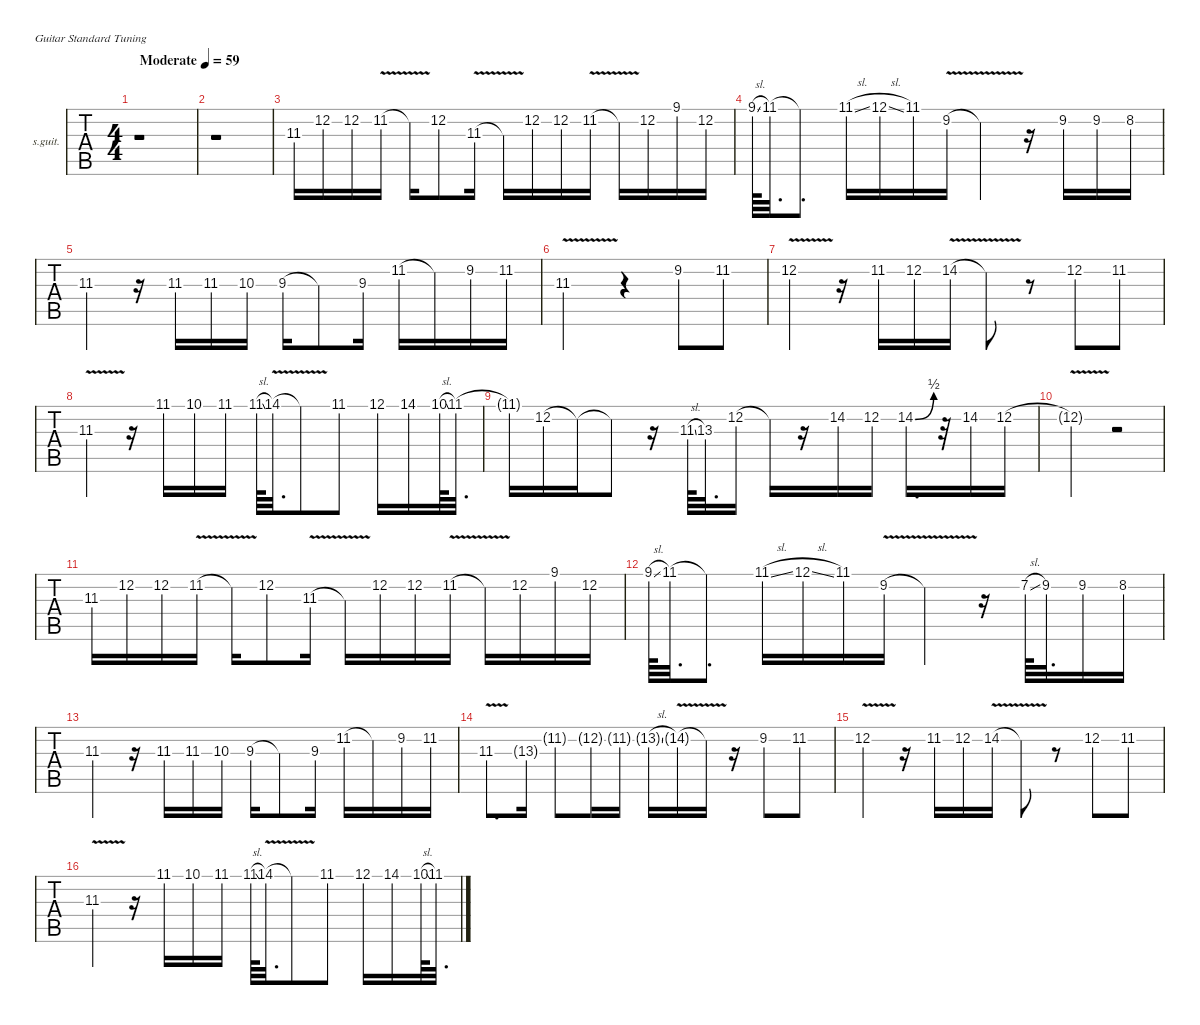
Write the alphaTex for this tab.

\hideDynamics
\bracketExtendMode nobrackets
\firstSystemTrackNameOrientation horizontal
\track ("档捻坷墨 夸矫唱府" "s.guit.") {instrument acousticguitarsteel}
\staff {tabs}
\tuning (E4 B3 G3 D3 A2 E2)
\ts (4 4)
\beaming (8 2 2 2 2)
\tempo (59 "Moderate")
\clef g2
\ks c
r.1{dy f instrument acousticguitarsteel beam Down} |
r.1{beam Down} |
11.3{acc #}.16{beam Down} 12.2.16{beam Down} 12.2.16{beam Down} 11.2{v acc #}.16{beam Down} 11.2{v t acc #}.16{beam Down} 12.2.8{beam Down} 11.3{v acc #}.16{beam Down} 11.3{v t acc #}.16{beam Down} 12.2.16{beam Down} 12.2.16{beam Down} 11.2{v acc #}.16{beam Down} 11.2{v t acc #}.16{beam Down} 12.2.16{beam Down} 9.1{acc #}.16{beam Down} 12.2.16{beam Down} |
9.1{sl acc #}.64{beam Down} 11.1{acc #}.32{d beam Down} 11.1{t acc #}.8{d beam Down} 11.1{sl acc #}.16{beam Down} 12.1{sl}.16{beam Down} 11.1{acc #}.16{beam Down} 9.2{v acc #}.16{beam Down} 9.2{v t acc #}.4{beam Down} r.16{beam Down} 9.2{acc #}.16{beam Down} 9.2{acc #}.16{beam Down} 8.2.16{beam Down} |
11.3{acc #}.4{beam Down} r.16{beam Down} 11.3{acc #}.16{beam Down} 11.3{acc #}.16{beam Down} 10.3.16{beam Down} 9.3.16{beam Down} 9.3{t}.8{beam Down} 9.3.16{beam Down} 11.2{acc #}.16{beam Down} 11.2{t acc #}.16{beam Down} 9.2{acc #}.16{beam Down} 11.2{acc #}.16{beam Down} |
11.3{v acc #}.2{beam Down} r.4{beam Down} 9.2{acc #}.8{beam Down} 11.2{acc #}.8{beam Down} |
12.2{v}.4{beam Down} r.16{beam Down} 11.2{acc #}.16{beam Down} 12.2.16{beam Down} 14.2{v acc #}.16{beam Down} 14.2{v t acc #}.8{beam Down} r.8{beam Down} 12.2.8{beam Down} 11.2{acc #}.8{beam Down} |
11.3{v acc #}.4{beam Down} r.16{beam Down} 11.1{acc #}.16{beam Down} 10.1.16{beam Down} 11.1{acc #}.16{beam Down} 11.1{sl acc #}.64{beam Down} 14.1{v acc #}.32{d beam Down} 14.1{v t acc #}.8{beam Down} 11.1{acc #}.8{beam Down} 12.1.16{beam Down} 14.1{acc #}.16{beam Down} 10.1{sl}.64{beam Down} 11.1{acc #}.32{d beam Down} |
11.1{t acc #}.16{beam Down} 12.2.16{beam Down} 12.2{t}.16{beam Down} 12.2{t}.8{beam Down} r.16{beam Down} 11.3{sl acc #}.64{beam Down} 13.3{acc #}.32{d beam Down} 12.2.16{beam Down} 12.2{t}.16{beam Down} r.16{beam Down} 14.2{acc #}.16{beam Down} 12.2.16{beam Down} 14.2{be (bend 0 0 15 2) acc #}.16{d beam Down} r.32{beam Down} 14.2{acc #}.16{beam Down} 12.2.16{beam Down} |
12.2{v t}.2{beam Down} r.2{beam Down} |
11.3{acc #}.16{beam Down} 12.2.16{beam Down} 12.2.16{beam Down} 11.2{v acc #}.16{beam Down} 11.2{v t acc #}.16{beam Down} 12.2.8{beam Down} 11.3{v acc #}.16{beam Down} 11.3{v t acc #}.16{beam Down} 12.2.16{beam Down} 12.2.16{beam Down} 11.2{v acc #}.16{beam Down} 11.2{v t acc #}.16{beam Down} 12.2.16{beam Down} 9.1{acc #}.16{beam Down} 12.2.16{beam Down} |
9.1{sl acc #}.64{beam Down} 11.1{acc #}.32{d beam Down} 11.1{t acc #}.8{d beam Down} 11.1{sl acc #}.16{beam Down} 12.1{sl}.16{beam Down} 11.1{acc #}.16{beam Down} 9.2{v acc #}.16{beam Down} 9.2{v t acc #}.4{beam Down} r.16{beam Down} 7.2{sl acc #}.64{beam Down} 9.2{acc #}.32{d beam Down} 9.2{acc #}.16{beam Down} 8.2.16{beam Down} |
11.3{acc #}.4{beam Down} r.16{beam Down} 11.3{acc #}.16{beam Down} 11.3{acc #}.16{beam Down} 10.3.16{beam Down} 9.3.16{beam Down} 9.3{t}.8{beam Down} 9.3.16{beam Down} 11.2{acc #}.16{beam Down} 11.2{t acc #}.16{beam Down} 9.2{acc #}.16{beam Down} 11.2{acc #}.16{beam Down} |
11.3{v acc #}.8{d beam Down} 13.3{g acc #}.16{dy mf beam Down} 11.2{g acc #}.8{beam Down} 12.2{g}.16{beam Down} 11.2{g acc #}.16{beam Down} 13.2{sl g}.16{beam Down} 14.2{v g acc #}.16{beam Down} 14.2{v t acc #}.16{dy f beam Down} r.16{beam Down} 9.2{acc #}.8{beam Down} 11.2{acc #}.8{beam Down} |
12.2{v}.4{beam Down} r.16{beam Down} 11.2{acc #}.16{beam Down} 12.2.16{beam Down} 14.2{v acc #}.16{beam Down} 14.2{v t acc #}.8{beam Down} r.8{beam Down} 12.2.8{beam Down} 11.2{acc #}.8{beam Down} |
11.3{v acc #}.4{beam Down} r.16{beam Down} 11.1{acc #}.16{beam Down} 10.1.16{beam Down} 11.1{acc #}.16{beam Down} 11.1{sl acc #}.64{beam Down} 14.1{v acc #}.32{d beam Down} 14.1{v t acc #}.8{beam Down} 11.1{acc #}.8{beam Down} 12.1.16{beam Down} 14.1{acc #}.16{beam Down} 10.1{sl}.64{beam Down} 11.1{acc #}.32{d beam Down}
